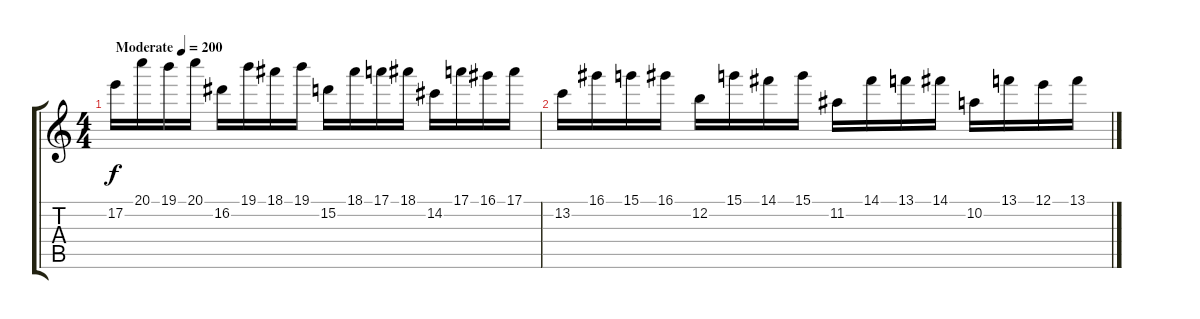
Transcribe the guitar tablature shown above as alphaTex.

\track "" {instrument overdrivenguitar}
\staff {score tabs}
\tuning (E4 B3 G3 D3 A2 E2) {hide}
\ts (4 4)
\tempo (200 "Moderate")
\clef g2
\ks c
17.2.16{dy f instrument overdrivenguitar} 20.1.16 19.1.16 20.1.16 16.2.16 19.1.16 18.1.16 19.1.16 15.2.16 18.1.16 17.1.16 18.1.16 14.2.16 17.1.16{txt ""} 16.1.16 17.1.16 |
13.2.16 16.1.16 15.1.16 16.1.16 12.2.16 15.1.16 14.1.16 15.1.16 11.2.16 14.1.16 13.1.16 14.1.16 10.2.16 13.1.16 12.1.16 13.1.16
